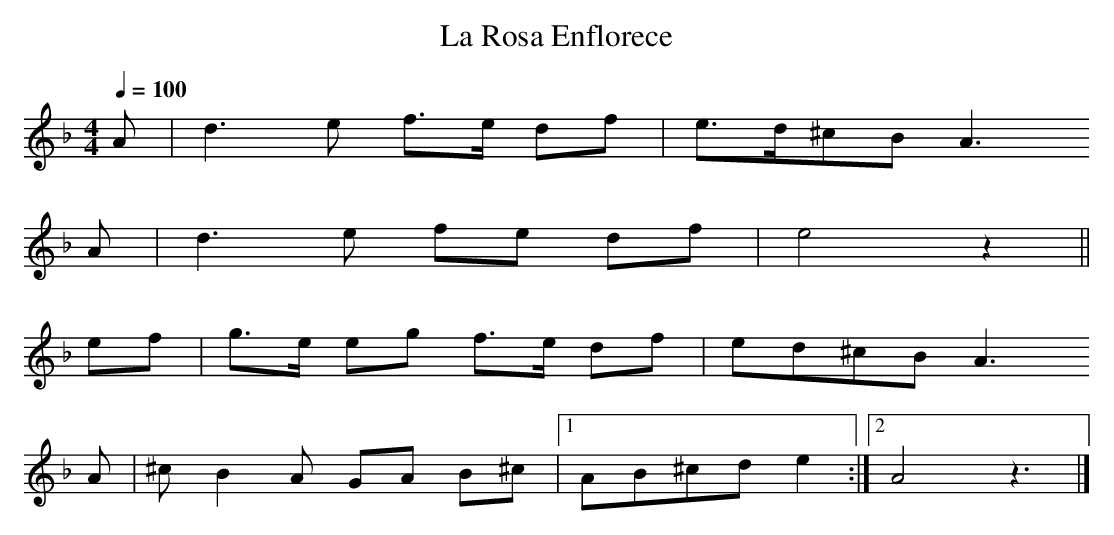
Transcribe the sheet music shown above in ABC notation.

X:1
T:La Rosa Enflorece
M:4/4
L:1/8
Q:1/4=100
K:APhr
 A| d3   e f>e df |   e>d^cB A3
 A| d3   e fe  df |   e4     z2||
ef| g>e eg f>e df |   ed^cB  A3
 A|^c B2 A GA  B^c|[1 AB^cd  e2:|\
                   [2 A4     z3|]

An Armenian example (I don't know the title - I got it from a collection
of songs in Armenian script, which I don't read):
